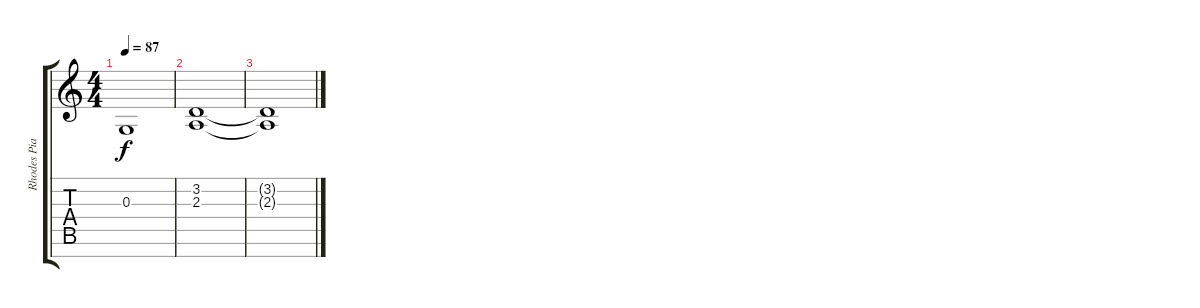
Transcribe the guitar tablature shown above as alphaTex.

\track ("Rhodes Piano" "Rhodes Pia") {instrument electricpiano1}
\staff {score tabs}
\tuning (E4 B3 G3 D3 A2 E2 B1) {hide}
\ts (4 4)
\tempo 87
\clef g2
\ks c
0.3.1{dy f} |
(3.2 2.3).1 |
(3.2{t} 2.3{t}).1
